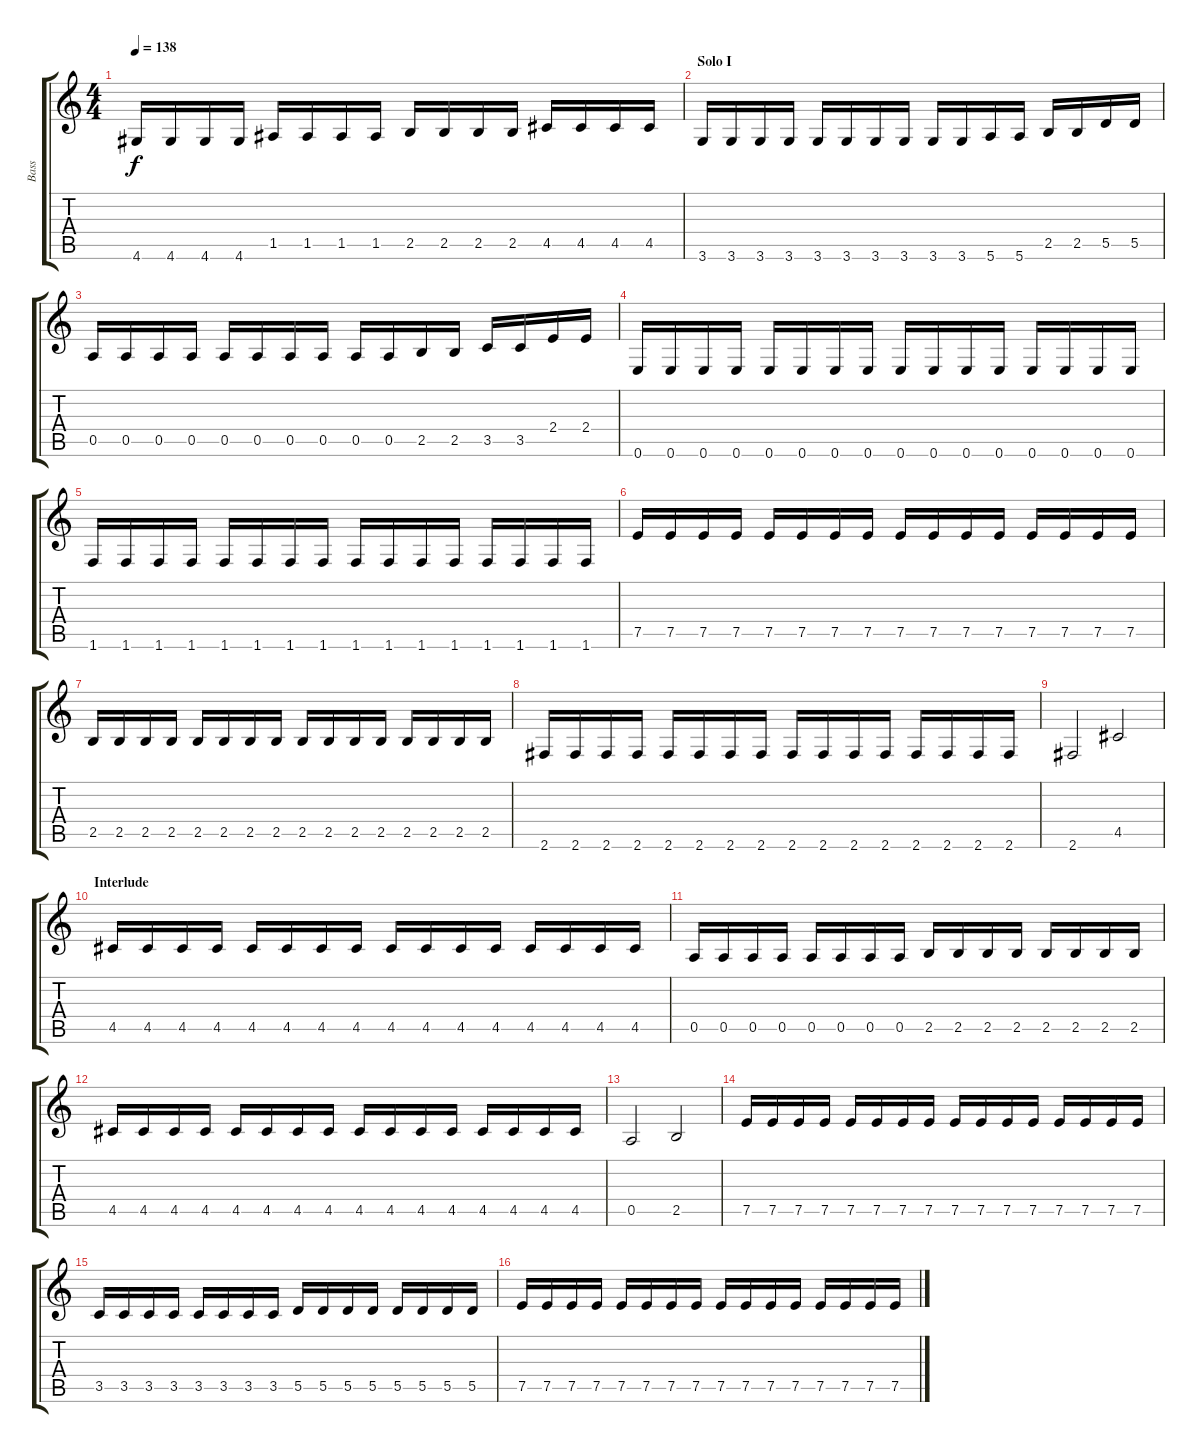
\track ("Bass" "Bass") {instrument acousticbass}
\staff {score tabs}
\tuning (E4 B3 G3 D3 A2 E2) {hide}
\ts (4 4)
\tempo 138
\clef g2
\ks c
4.6.16{dy f} 4.6.16 4.6.16 4.6.16 1.5.16 1.5.16 1.5.16 1.5.16 2.5.16 2.5.16 2.5.16 2.5.16 4.5.16 4.5.16 4.5.16 4.5.16 |
\section ("" "Solo I")
3.6.16{volume 6} 3.6.16 3.6.16 3.6.16 3.6.16 3.6.16 3.6.16 3.6.16 3.6.16 3.6.16 5.6.16 5.6.16 2.5.16 2.5.16 5.5.16 5.5.16 |
0.5.16 0.5.16 0.5.16 0.5.16 0.5.16 0.5.16 0.5.16 0.5.16 0.5.16 0.5.16 2.5.16 2.5.16 3.5.16 3.5.16 2.4.16 2.4.16 |
0.6.16 0.6.16 0.6.16 0.6.16 0.6.16 0.6.16 0.6.16 0.6.16 0.6.16 0.6.16 0.6.16 0.6.16 0.6.16 0.6.16 0.6.16 0.6.16 |
1.6.16 1.6.16 1.6.16 1.6.16 1.6.16 1.6.16 1.6.16 1.6.16 1.6.16 1.6.16 1.6.16 1.6.16 1.6.16 1.6.16 1.6.16 1.6.16 |
7.5.16 7.5.16 7.5.16 7.5.16 7.5.16 7.5.16 7.5.16 7.5.16 7.5.16 7.5.16 7.5.16 7.5.16 7.5.16 7.5.16 7.5.16 7.5.16 |
2.5.16 2.5.16 2.5.16 2.5.16 2.5.16 2.5.16 2.5.16 2.5.16 2.5.16 2.5.16 2.5.16 2.5.16 2.5.16 2.5.16 2.5.16 2.5.16 |
2.6.16 2.6.16 2.6.16 2.6.16 2.6.16 2.6.16 2.6.16 2.6.16 2.6.16 2.6.16 2.6.16 2.6.16 2.6.16 2.6.16 2.6.16 2.6.16 |
2.6.2 4.5.2 |
\section ("" "Interlude")
4.5.16{volume 10} 4.5.16 4.5.16 4.5.16 4.5.16 4.5.16 4.5.16 4.5.16 4.5.16 4.5.16 4.5.16 4.5.16 4.5.16 4.5.16 4.5.16 4.5.16 |
0.5.16 0.5.16 0.5.16 0.5.16 0.5.16 0.5.16 0.5.16 0.5.16 2.5.16 2.5.16 2.5.16 2.5.16 2.5.16 2.5.16 2.5.16 2.5.16 |
4.5.16 4.5.16 4.5.16 4.5.16 4.5.16 4.5.16 4.5.16 4.5.16 4.5.16 4.5.16 4.5.16 4.5.16 4.5.16 4.5.16 4.5.16 4.5.16 |
0.5.2 2.5.2 |
7.5.16 7.5.16 7.5.16 7.5.16 7.5.16 7.5.16 7.5.16 7.5.16 7.5.16 7.5.16 7.5.16 7.5.16 7.5.16 7.5.16 7.5.16 7.5.16 |
3.5.16 3.5.16 3.5.16 3.5.16 3.5.16 3.5.16 3.5.16 3.5.16 5.5.16 5.5.16 5.5.16 5.5.16 5.5.16 5.5.16 5.5.16 5.5.16 |
7.5.16 7.5.16 7.5.16 7.5.16 7.5.16 7.5.16 7.5.16 7.5.16 7.5.16 7.5.16 7.5.16 7.5.16 7.5.16 7.5.16 7.5.16 7.5.16
